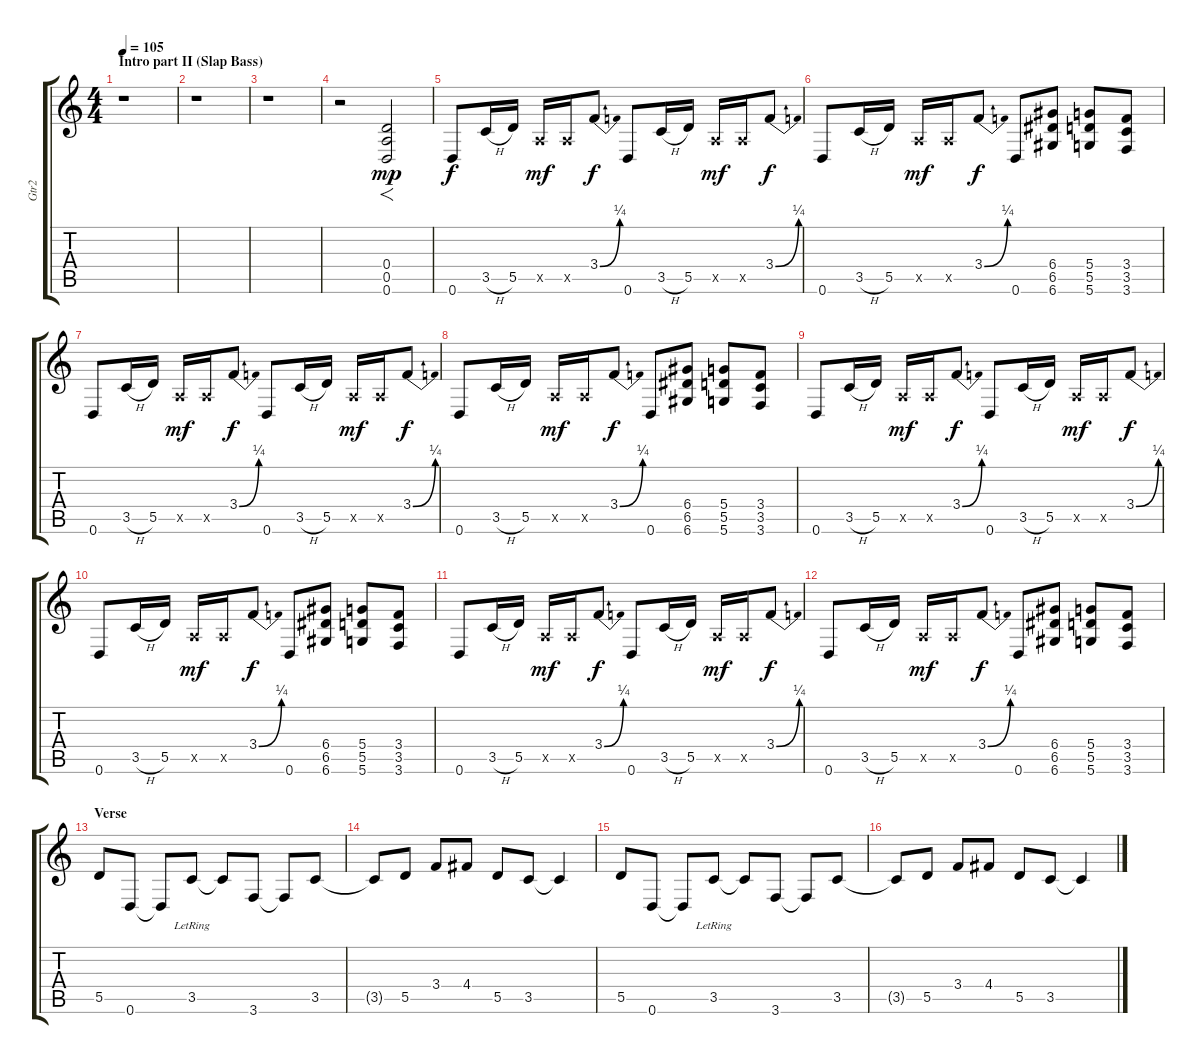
\track ("Gtr2" "Gtr2") {instrument overdrivenguitar}
\staff {score tabs}
\tuning (E4 B3 G3 D3 A2 D2) {hide}
\ts (4 4)
\section ("" "Intro part II (Slap Bass)")
\tempo 105
\clef g2
\ks c
r.1{dy mp} |
r.1 |
r.1 |
r.2 (0.4 0.5 0.6).2{f} |
0.6.8{dy f} 3.5{h}.16 5.5.16 0.5{x}.16{dy mf} 0.5{x}.16 3.4{be (bend 0 0 60 1)}.8{dy f} 0.6.8 3.5{h}.16 5.5.16 0.5{x}.16{dy mf} 0.5{x}.16 3.4{be (bend 0 0 60 1)}.8{dy f} |
0.6.8 3.5{h}.16 5.5.16 0.5{x}.16{dy mf} 0.5{x}.16 3.4{be (bend 0 0 60 1)}.8{dy f} 0.6.8 (6.4 6.5 6.6).8 (5.4 5.5 5.6).8 (3.4 3.5 3.6).8 |
0.6.8 3.5{h}.16 5.5.16 0.5{x}.16{dy mf} 0.5{x}.16 3.4{be (bend 0 0 60 1)}.8{dy f} 0.6.8 3.5{h}.16 5.5.16 0.5{x}.16{dy mf} 0.5{x}.16 3.4{be (bend 0 0 60 1)}.8{dy f} |
0.6.8 3.5{h}.16 5.5.16 0.5{x}.16{dy mf} 0.5{x}.16 3.4{be (bend 0 0 60 1)}.8{dy f} 0.6.8 (6.4 6.5 6.6).8 (5.4 5.5 5.6).8 (3.4 3.5 3.6).8 |
0.6.8 3.5{h}.16 5.5.16 0.5{x}.16{dy mf} 0.5{x}.16 3.4{be (bend 0 0 60 1)}.8{dy f} 0.6.8 3.5{h}.16 5.5.16 0.5{x}.16{dy mf} 0.5{x}.16 3.4{be (bend 0 0 60 1)}.8{dy f} |
0.6.8 3.5{h}.16 5.5.16 0.5{x}.16{dy mf} 0.5{x}.16 3.4{be (bend 0 0 60 1)}.8{dy f} 0.6.8 (6.4 6.5 6.6).8 (5.4 5.5 5.6).8 (3.4 3.5 3.6).8 |
0.6.8 3.5{h}.16 5.5.16 0.5{x}.16{dy mf} 0.5{x}.16 3.4{be (bend 0 0 60 1)}.8{dy f} 0.6.8 3.5{h}.16 5.5.16 0.5{x}.16{dy mf} 0.5{x}.16 3.4{be (bend 0 0 60 1)}.8{dy f} |
0.6.8 3.5{h}.16 5.5.16 0.5{x}.16{dy mf} 0.5{x}.16 3.4{be (bend 0 0 60 1)}.8{dy f} 0.6.8 (6.4 6.5 6.6).8 (5.4 5.5 5.6).8 (3.4 3.5 3.6).8 |
\section ("" "Verse")
5.5.8 0.6.8 0.6{t}.8 3.5{lr}.8 3.5{t}.8 3.6.8 3.6{t}.8 3.5.8 |
3.5{t}.8 5.5.8 3.4.8 4.4.8 5.5.8 3.5.8 3.5{t}.4 |
5.5.8 0.6.8 0.6{t}.8 3.5{lr}.8 3.5{t}.8 3.6.8 3.6{t}.8 3.5.8 |
3.5{t}.8 5.5.8 3.4.8 4.4.8 5.5.8 3.5.8 3.5{t}.4
